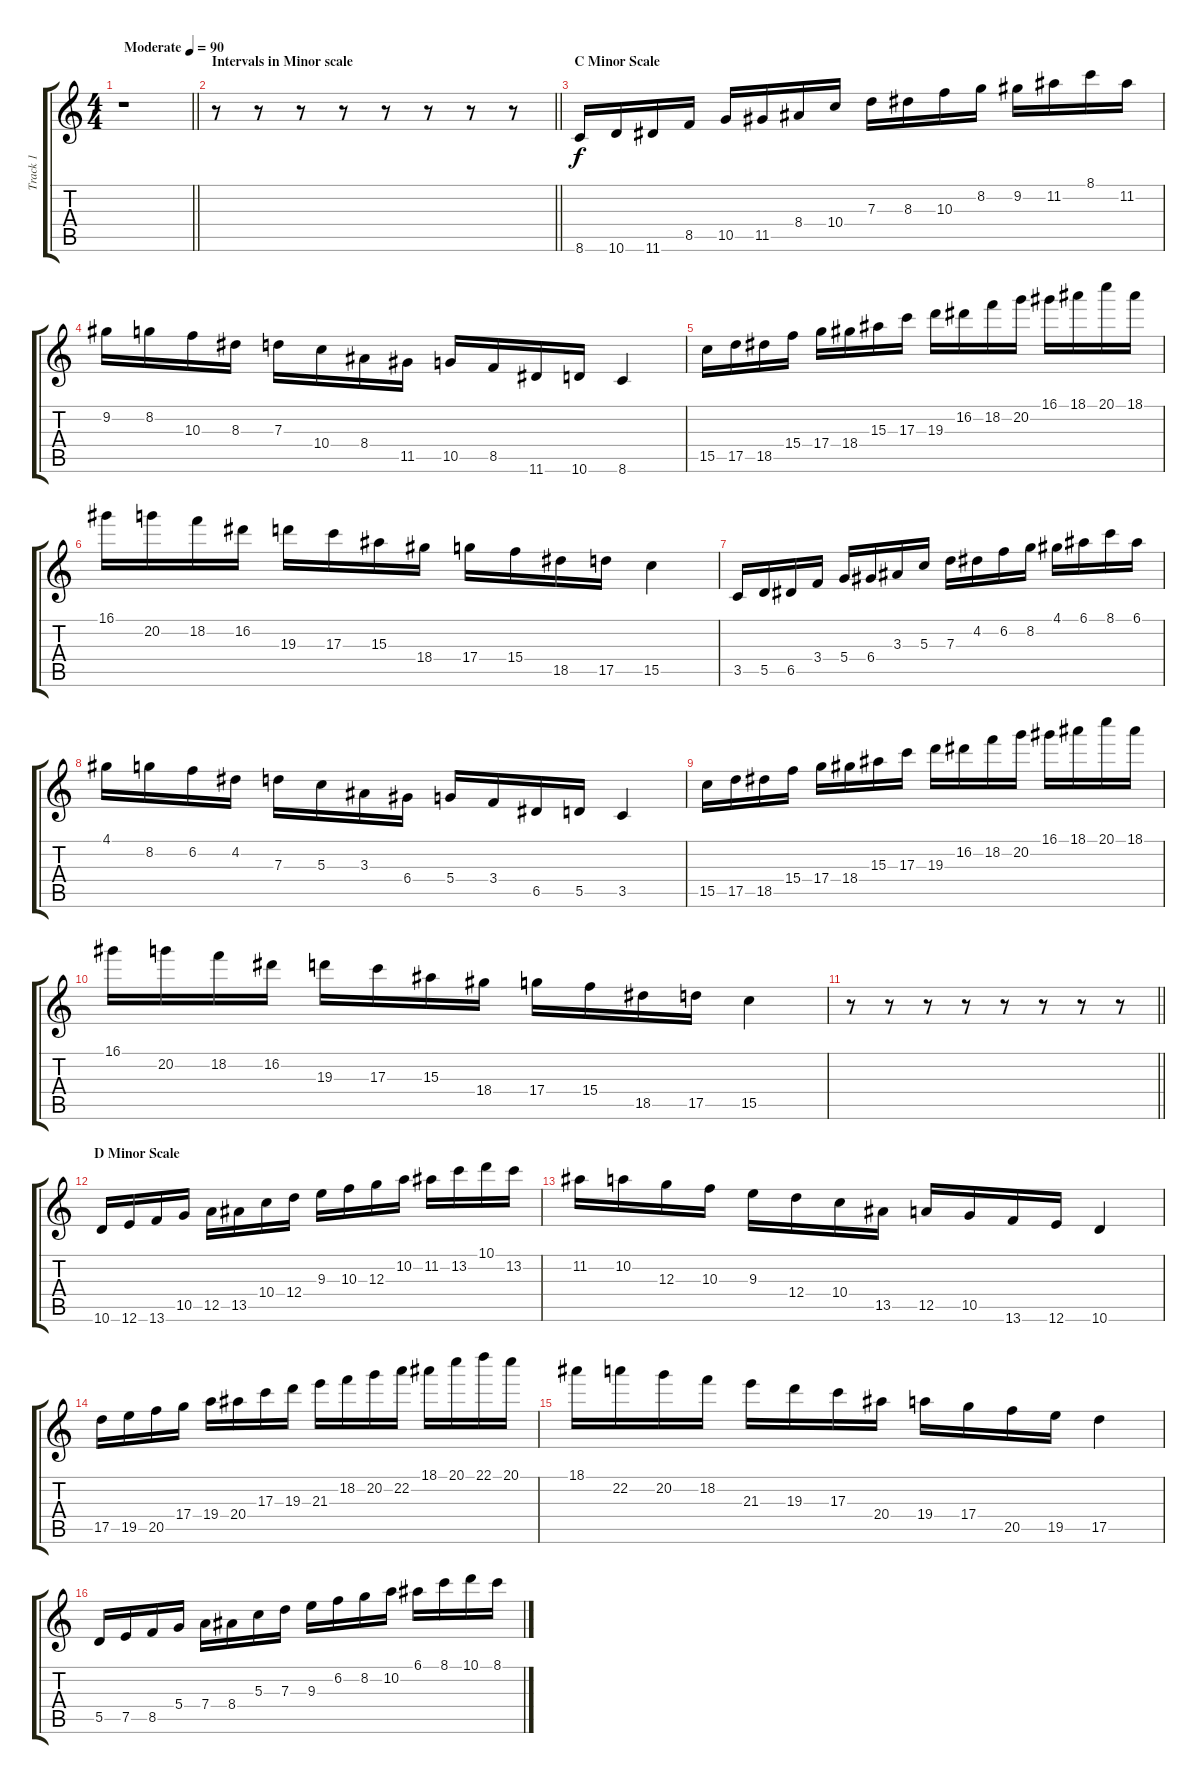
\track ("Track 1" "Track 1") {instrument overdrivenguitar}
\staff {score tabs}
\tuning (E4 B3 G3 D3 A2 E2) {hide}
\ts (4 4)
\tempo (90 "Moderate")
\clef g2
\barLineRight lightlight
\ks c
r.1{dy f instrument overdrivenguitar} |
\section ("" "Intervals in Minor scale")
\barLineRight lightlight
r.8 r.8 r.8 r.8 r.8 r.8 r.8 r.8 |
\section ("" "C Minor Scale")
8.6.16 10.6.16 11.6.16 8.5.16 10.5.16 11.5.16 8.4.16 10.4.16 7.3.16 8.3.16 10.3.16 8.2.16 9.2.16 11.2.16 8.1.16 11.2.16 |
9.2.16 8.2.16 10.3.16 8.3.16 7.3.16 10.4.16 8.4.16 11.5.16 10.5.16 8.5.16 11.6.16 10.6.16 8.6.4 |
15.5.16 17.5.16 18.5.16 15.4.16 17.4.16 18.4.16 15.3.16 17.3.16 19.3.16 16.2.16 18.2.16 20.2.16 16.1.16 18.1.16 20.1.16 18.1.16 |
16.1.16 20.2.16 18.2.16 16.2.16 19.3.16 17.3.16 15.3.16 18.4.16 17.4.16 15.4.16 18.5.16 17.5.16 15.5.4 |
3.5.16 5.5.16 6.5.16 3.4.16 5.4.16 6.4.16 3.3.16 5.3.16 7.3.16 4.2.16 6.2.16 8.2.16 4.1.16 6.1.16 8.1.16 6.1.16 |
4.1.16 8.2.16 6.2.16 4.2.16 7.3.16 5.3.16 3.3.16 6.4.16 5.4.16 3.4.16 6.5.16 5.5.16 3.5.4 |
15.5.16 17.5.16 18.5.16 15.4.16 17.4.16 18.4.16 15.3.16 17.3.16 19.3.16 16.2.16 18.2.16 20.2.16 16.1.16 18.1.16 20.1.16 18.1.16 |
16.1.16 20.2.16 18.2.16 16.2.16 19.3.16 17.3.16 15.3.16 18.4.16 17.4.16 15.4.16 18.5.16 17.5.16 15.5.4 |
\barLineRight lightlight
r.8 r.8 r.8 r.8 r.8 r.8 r.8 r.8 |
\section ("" "D Minor Scale")
10.6.16 12.6.16 13.6.16 10.5.16 12.5.16 13.5.16 10.4.16 12.4.16 9.3.16 10.3.16 12.3.16 10.2.16 11.2.16 13.2.16 10.1.16 13.2.16 |
11.2.16 10.2.16 12.3.16 10.3.16 9.3.16 12.4.16 10.4.16 13.5.16 12.5.16 10.5.16 13.6.16 12.6.16 10.6.4 |
17.5.16 19.5.16 20.5.16 17.4.16 19.4.16 20.4.16 17.3.16 19.3.16 21.3.16 18.2.16 20.2.16 22.2.16 18.1.16 20.1.16 22.1.16 20.1.16 |
18.1.16 22.2.16 20.2.16 18.2.16 21.3.16 19.3.16 17.3.16 20.4.16 19.4.16 17.4.16 20.5.16 19.5.16 17.5.4 |
5.5.16 7.5.16 8.5.16 5.4.16 7.4.16 8.4.16 5.3.16 7.3.16 9.3.16 6.2.16 8.2.16 10.2.16 6.1.16 8.1.16 10.1.16 8.1.16
